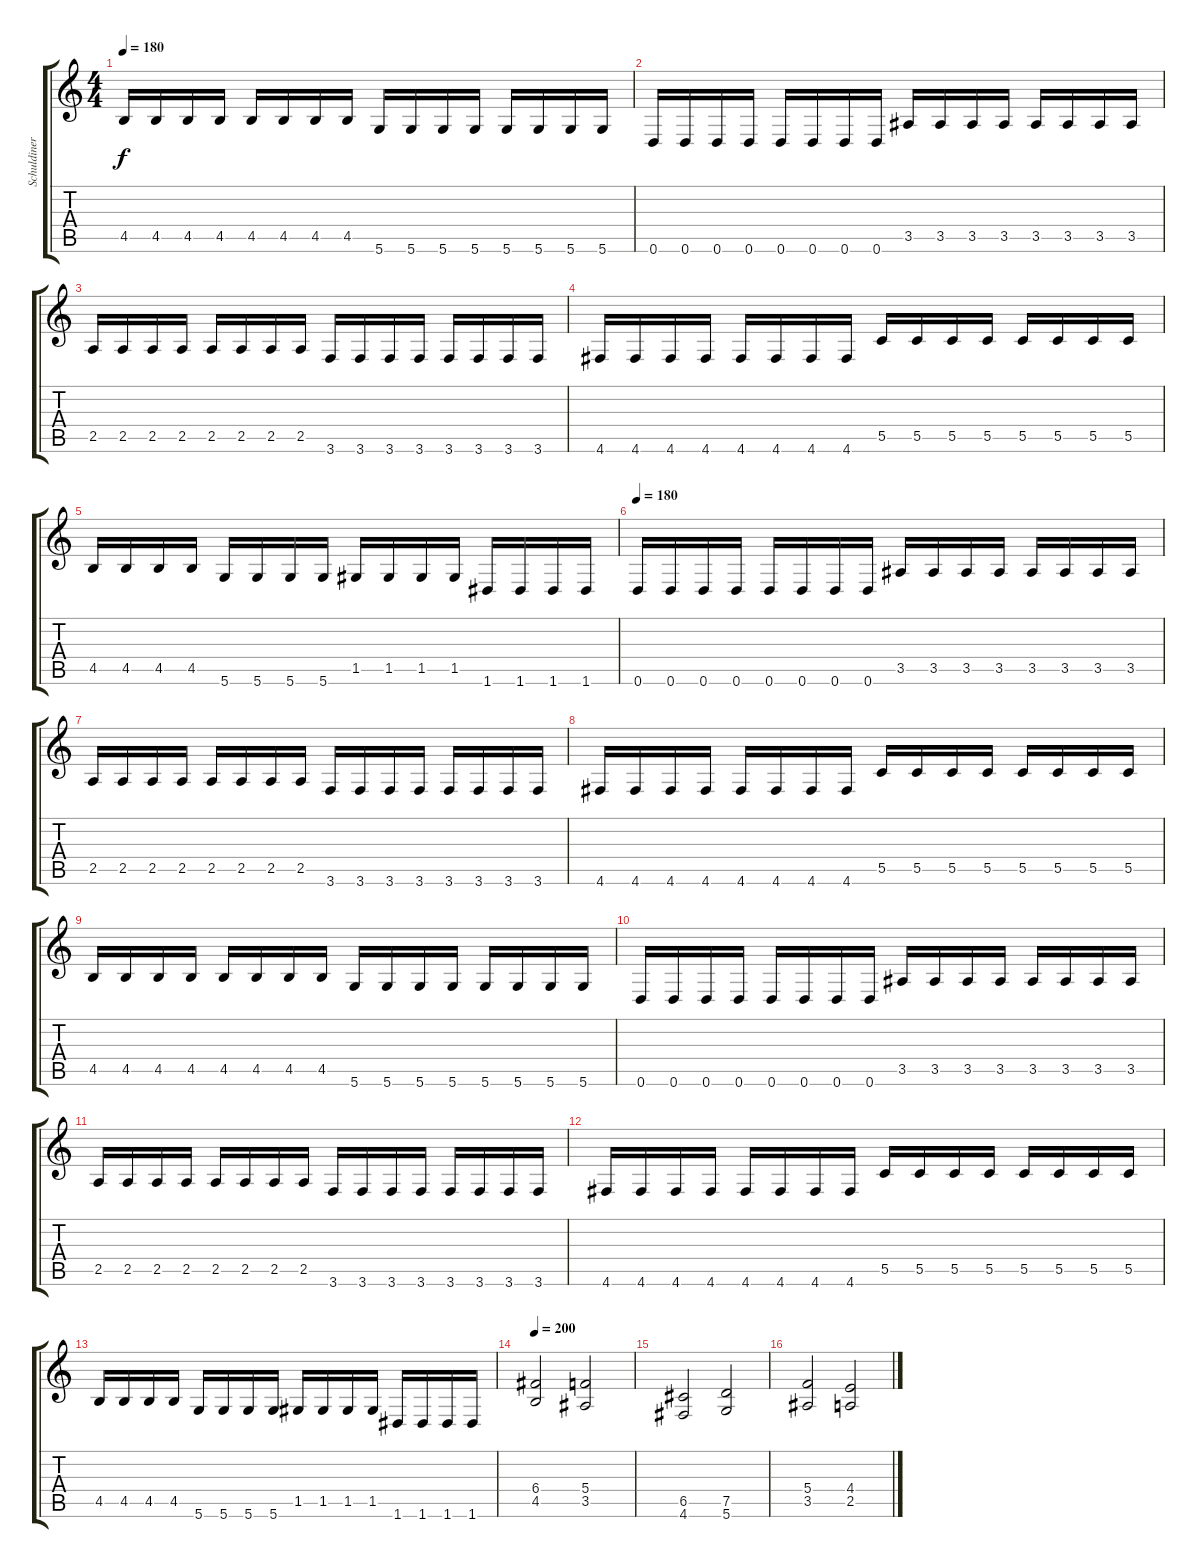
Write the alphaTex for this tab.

\track ("Schuldiner" "Schuldiner") {instrument distortionguitar}
\staff {score tabs}
\tuning (D4 A3 F3 C3 G2 D2) {hide}
\ts (4 4)
\tempo 180
\clef g2
\ks c
4.5.16{dy f} 4.5.16 4.5.16 4.5.16 4.5.16 4.5.16 4.5.16 4.5.16 5.6.16 5.6.16 5.6.16 5.6.16 5.6.16 5.6.16 5.6.16 5.6.16 |
0.6.16 0.6.16 0.6.16 0.6.16 0.6.16 0.6.16 0.6.16 0.6.16 3.5.16 3.5.16 3.5.16 3.5.16 3.5.16 3.5.16 3.5.16 3.5.16 |
2.5.16 2.5.16 2.5.16 2.5.16 2.5.16 2.5.16 2.5.16 2.5.16 3.6.16 3.6.16 3.6.16 3.6.16 3.6.16 3.6.16 3.6.16 3.6.16 |
4.6.16 4.6.16 4.6.16 4.6.16 4.6.16 4.6.16 4.6.16 4.6.16 5.5.16 5.5.16 5.5.16 5.5.16 5.5.16 5.5.16 5.5.16 5.5.16 |
4.5.16 4.5.16 4.5.16 4.5.16 5.6.16 5.6.16 5.6.16 5.6.16 1.5.16 1.5.16 1.5.16 1.5.16 1.6.16 1.6.16 1.6.16 1.6.16 |
\tempo 180
0.6.16 0.6.16 0.6.16 0.6.16 0.6.16 0.6.16 0.6.16 0.6.16 3.5.16 3.5.16 3.5.16 3.5.16 3.5.16 3.5.16 3.5.16 3.5.16 |
2.5.16 2.5.16 2.5.16 2.5.16 2.5.16 2.5.16 2.5.16 2.5.16 3.6.16 3.6.16 3.6.16 3.6.16 3.6.16 3.6.16 3.6.16 3.6.16 |
4.6.16 4.6.16 4.6.16 4.6.16 4.6.16 4.6.16 4.6.16 4.6.16 5.5.16 5.5.16 5.5.16 5.5.16 5.5.16 5.5.16 5.5.16 5.5.16 |
4.5.16 4.5.16 4.5.16 4.5.16 4.5.16 4.5.16 4.5.16 4.5.16 5.6.16 5.6.16 5.6.16 5.6.16 5.6.16 5.6.16 5.6.16 5.6.16 |
0.6.16 0.6.16 0.6.16 0.6.16 0.6.16 0.6.16 0.6.16 0.6.16 3.5.16 3.5.16 3.5.16 3.5.16 3.5.16 3.5.16 3.5.16 3.5.16 |
2.5.16 2.5.16 2.5.16 2.5.16 2.5.16 2.5.16 2.5.16 2.5.16 3.6.16 3.6.16 3.6.16 3.6.16 3.6.16 3.6.16 3.6.16 3.6.16 |
4.6.16 4.6.16 4.6.16 4.6.16 4.6.16 4.6.16 4.6.16 4.6.16 5.5.16 5.5.16 5.5.16 5.5.16 5.5.16 5.5.16 5.5.16 5.5.16 |
4.5.16 4.5.16 4.5.16 4.5.16 5.6.16 5.6.16 5.6.16 5.6.16 1.5.16 1.5.16 1.5.16 1.5.16 1.6.16 1.6.16 1.6.16 1.6.16 |
\tempo 200
(6.4 4.5).2 (5.4 3.5).2 |
(6.5 4.6).2 (7.5 5.6).2 |
(5.4 3.5).2 (4.4 2.5).2
